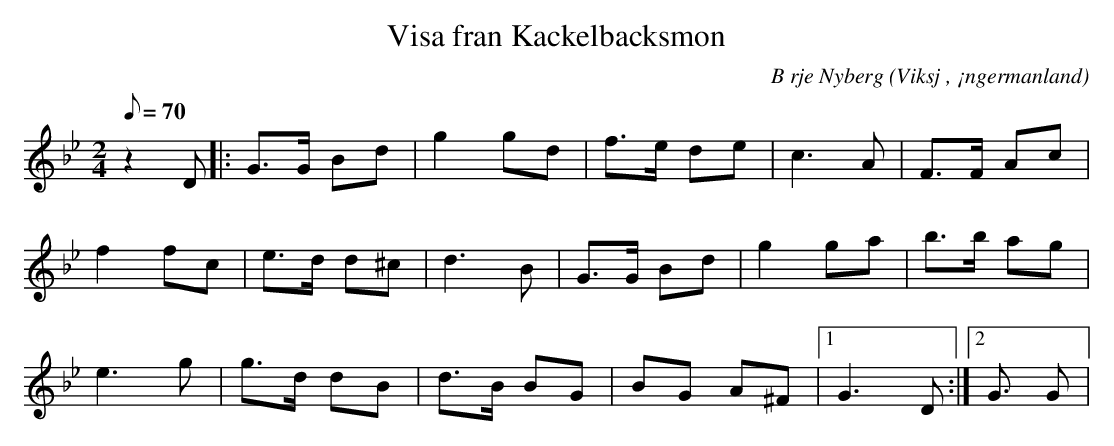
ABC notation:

X:1
T:Visa fran Kackelbacksmon
C:B rje Nyberg
O:Viksj , ¡ngermanland
M:2/4
L:1/8
Q:70
K:Gm
z2 D|: G>G Bd | g2 gd | f>e de | c2>A2 | F>F Ac |
f2 fc | e>d d^c | d2>B2 | G>G Bd |g2 ga | b>b ag |
e2> g2 | g>d dB |d>B BG |BG A^F |1 G2> D2 :|2 G> G2 |
